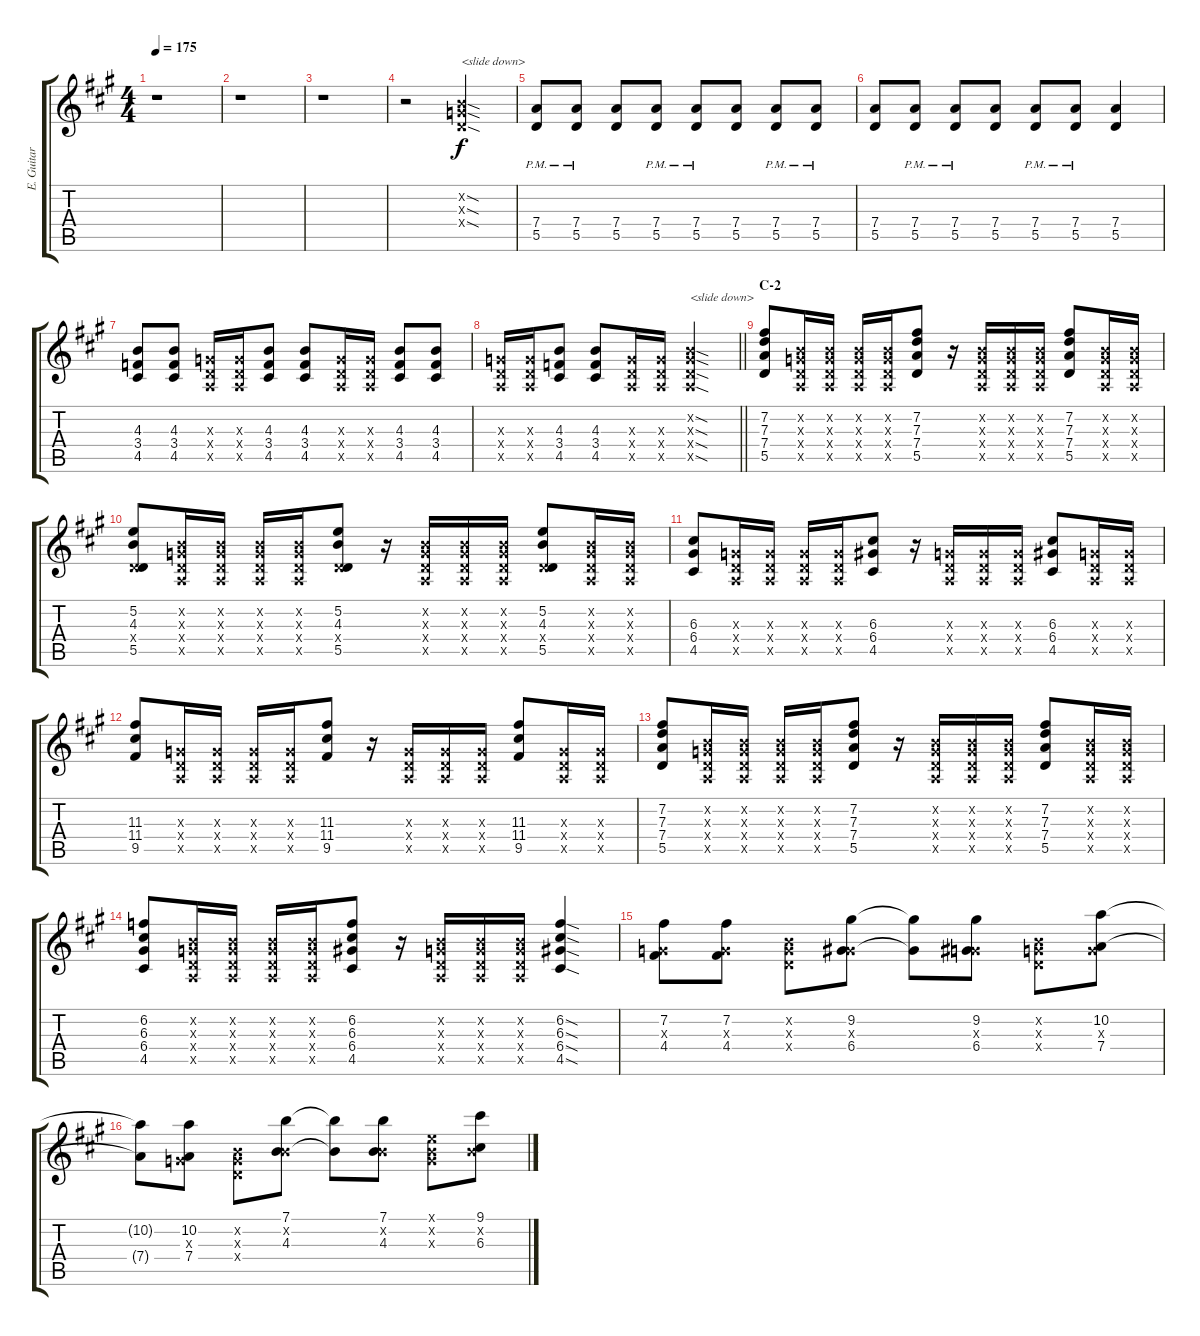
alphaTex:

\track ("E. Guitar II" "E. Guitar ") {instrument overdrivenguitar}
\staff {score tabs}
\tuning (E4 B3 G3 D3 A2 E2) {hide}
\ts (4 4)
\tempo 175
\clef g2
\ks a
r.1{dy f} |
r.1 |
r.1 |
r.2 (0.2{sod x} 0.3{sod x} 0.4{sod x}).2{txt "<slide down>"} |
(7.4{pm} 5.5{pm}).8 (7.4{pm} 5.5{pm}).8 (7.4 5.5).8 (7.4{pm} 5.5{pm}).8 (7.4{pm} 5.5{pm}).8 (7.4 5.5).8 (7.4{pm} 5.5{pm}).8 (7.4{pm} 5.5{pm}).8 |
(7.4 5.5).8 (7.4{pm} 5.5{pm}).8 (7.4{pm} 5.5{pm}).8 (7.4 5.5).8 (7.4{pm} 5.5{pm}).8 (7.4{pm} 5.5{pm}).8 (7.4 5.5).4 |
(4.3 3.4 4.5).8 (4.3 3.4 4.5).8 (0.3{x} 0.4{x} 0.5{x}).16 (0.3{x} 0.4{x} 0.5{x}).16 (4.3 3.4 4.5).8 (4.3 3.4 4.5).8 (0.3{x} 0.4{x} 0.5{x}).16 (0.3{x} 0.4{x} 0.5{x}).16 (4.3 3.4 4.5).8 (4.3 3.4 4.5).8 |
\barLineRight lightlight
(0.3{x} 0.4{x} 0.5{x}).16 (0.3{x} 0.4{x} 0.5{x}).16 (4.3 3.4 4.5).8 (4.3 3.4 4.5).8 (0.3{x} 0.4{x} 0.5{x}).16 (0.3{x} 0.4{x} 0.5{x}).16 (0.2{sod x} 0.3{sod x} 0.4{sod x} 0.5{sod x}).2{txt "<slide down>"} |
\section ("" "C-2")
(7.2 7.3 7.4 5.5).8 (0.2{x} 0.3{x} 0.4{x} 0.5{x}).16 (0.2{x} 0.3{x} 0.4{x} 0.5{x}).16 (0.2{x} 0.3{x} 0.4{x} 0.5{x}).16 (0.2{x} 0.3{x} 0.4{x} 0.5{x}).16 (7.2 7.3 7.4 5.5).8 r.16 (0.2{x} 0.3{x} 0.4{x} 0.5{x}).16 (0.2{x} 0.3{x} 0.4{x} 0.5{x}).16 (0.2{x} 0.3{x} 0.4{x} 0.5{x}).16 (7.2 7.3 7.4 5.5).8 (0.2{x} 0.3{x} 0.4{x} 0.5{x}).16 (0.2{x} 0.3{x} 0.4{x} 0.5{x}).16 |
(5.2 4.3 0.4{x} 5.5).8 (0.2{x} 0.3{x} 0.4{x} 0.5{x}).16 (0.2{x} 0.3{x} 0.4{x} 0.5{x}).16 (0.2{x} 0.3{x} 0.4{x} 0.5{x}).16 (0.2{x} 0.3{x} 0.4{x} 0.5{x}).16 (5.2 4.3 0.4{x} 5.5).8 r.16 (0.2{x} 0.3{x} 0.4{x} 0.5{x}).16 (0.2{x} 0.3{x} 0.4{x} 0.5{x}).16 (0.2{x} 0.3{x} 0.4{x} 0.5{x}).16 (5.2 4.3 0.4{x} 5.5).8 (0.2{x} 0.3{x} 0.4{x} 0.5{x}).16 (0.2{x} 0.3{x} 0.4{x} 0.5{x}).16 |
(6.3 6.4 4.5).8 (0.3{x} 0.4{x} 0.5{x}).16 (0.3{x} 0.4{x} 0.5{x}).16 (0.3{x} 0.4{x} 0.5{x}).16 (0.3{x} 0.4{x} 0.5{x}).16 (6.3 6.4 4.5).8 r.16 (0.3{x} 0.4{x} 0.5{x}).16 (0.3{x} 0.4{x} 0.5{x}).16 (0.3{x} 0.4{x} 0.5{x}).16 (6.3 6.4 4.5).8 (0.3{x} 0.4{x} 0.5{x}).16 (0.3{x} 0.4{x} 0.5{x}).16 |
(11.3 11.4 9.5).8 (0.3{x} 0.4{x} 0.5{x}).16 (0.3{x} 0.4{x} 0.5{x}).16 (0.3{x} 0.4{x} 0.5{x}).16 (0.3{x} 0.4{x} 0.5{x}).16 (11.3 11.4 9.5).8 r.16 (0.3{x} 0.4{x} 0.5{x}).16 (0.3{x} 0.4{x} 0.5{x}).16 (0.3{x} 0.4{x} 0.5{x}).16 (11.3 11.4 9.5).8 (0.3{x} 0.4{x} 0.5{x}).16 (0.3{x} 0.4{x} 0.5{x}).16 |
(7.2 7.3 7.4 5.5).8 (0.2{x} 0.3{x} 0.4{x} 0.5{x}).16 (0.2{x} 0.3{x} 0.4{x} 0.5{x}).16 (0.2{x} 0.3{x} 0.4{x} 0.5{x}).16 (0.2{x} 0.3{x} 0.4{x} 0.5{x}).16 (7.2 7.3 7.4 5.5).8 r.16 (0.2{x} 0.3{x} 0.4{x} 0.5{x}).16 (0.2{x} 0.3{x} 0.4{x} 0.5{x}).16 (0.2{x} 0.3{x} 0.4{x} 0.5{x}).16 (7.2 7.3 7.4 5.5).8 (0.2{x} 0.3{x} 0.4{x} 0.5{x}).16 (0.2{x} 0.3{x} 0.4{x} 0.5{x}).16 |
(6.2 6.3 6.4 4.5).8 (0.2{x} 0.3{x} 0.4{x} 0.5{x}).16 (0.2{x} 0.3{x} 0.4{x} 0.5{x}).16 (0.2{x} 0.3{x} 0.4{x} 0.5{x}).16 (0.2{x} 0.3{x} 0.4{x} 0.5{x}).16 (6.2 6.3 6.4 4.5).8 r.16 (0.2{x} 0.3{x} 0.4{x} 0.5{x}).16 (0.2{x} 0.3{x} 0.4{x} 0.5{x}).16 (0.2{x} 0.3{x} 0.4{x} 0.5{x}).16 (6.2{sod} 6.3{sod} 6.4{sod} 4.5{sod}).4 |
(7.2 0.3{x} 4.4).8 (7.2 0.3{x} 4.4).8 (0.2{x} 0.3{x} 0.4{x}).8 (9.2 0.3{x} 6.4).8 (9.2{t} 6.4{t}).8 (9.2 0.3{x} 6.4).8 (0.2{x} 0.3{x} 0.4{x}).8 (10.2 0.3{x} 7.4).8 |
(10.2{t} 7.4{t}).8 (10.2 0.3{x} 7.4).8 (0.2{x} 0.3{x} 0.4{x}).8 (7.1 0.2{x} 4.3).8 (7.1{t} 4.3{t}).8 (7.1 0.2{x} 4.3).8 (0.1{x} 0.2{x} 0.3{x}).8 (9.1 0.2{x} 6.3).8
